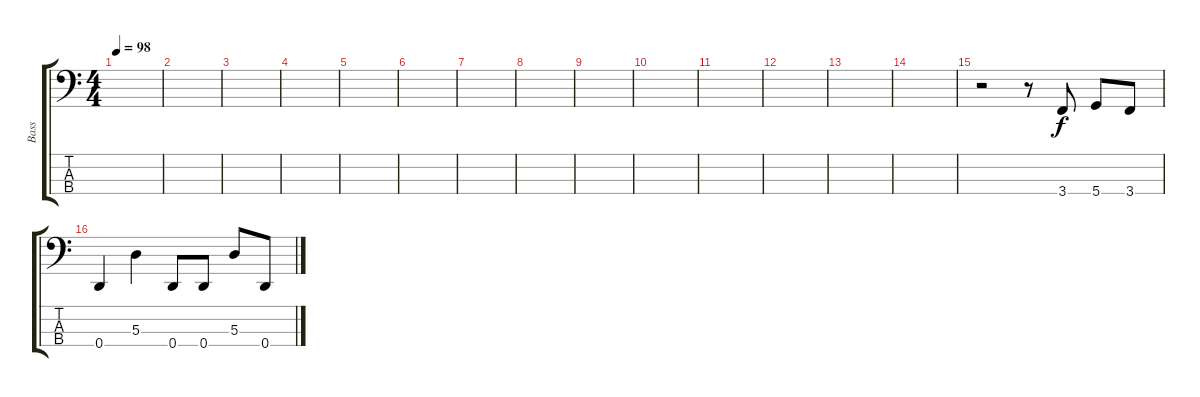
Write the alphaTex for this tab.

\track ("Bass" "Bass") {instrument electricbassfinger}
\staff {score tabs}
\tuning (G2 D2 A1 D1) {hide}
\ts (4 4)
\tempo 98
\clef f4
\ks c
|
|
|
|
|
|
|
|
|
|
|
|
|
|
r.2 r.8 3.4.8 5.4.8 3.4.8 |
0.4.4 5.3.4 0.4.8 0.4.8 5.3.8 0.4.8
